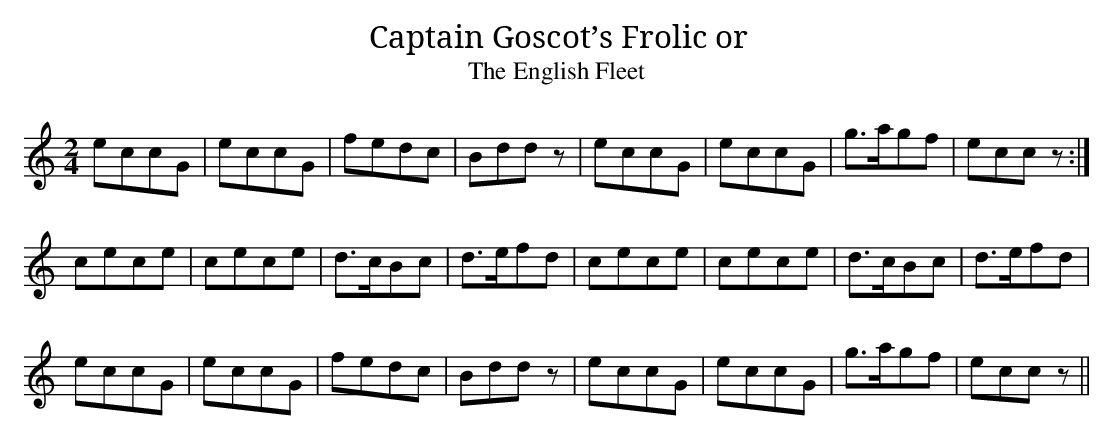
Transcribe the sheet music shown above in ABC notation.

X:1
T:Captain Goscot’s Frolic or
T:The English Fleet
M:2/4
L:1/8
K:C
eccG|eccG|fedc|Bddz|eccG|eccG|g>agf |eccz:|
cece|cece|d>cBc|d>efd|cece|cece|d>cBc|d>efd|
eccG|eccG|fedc|Bddz|eccG|eccG|g>agf|eccz||
